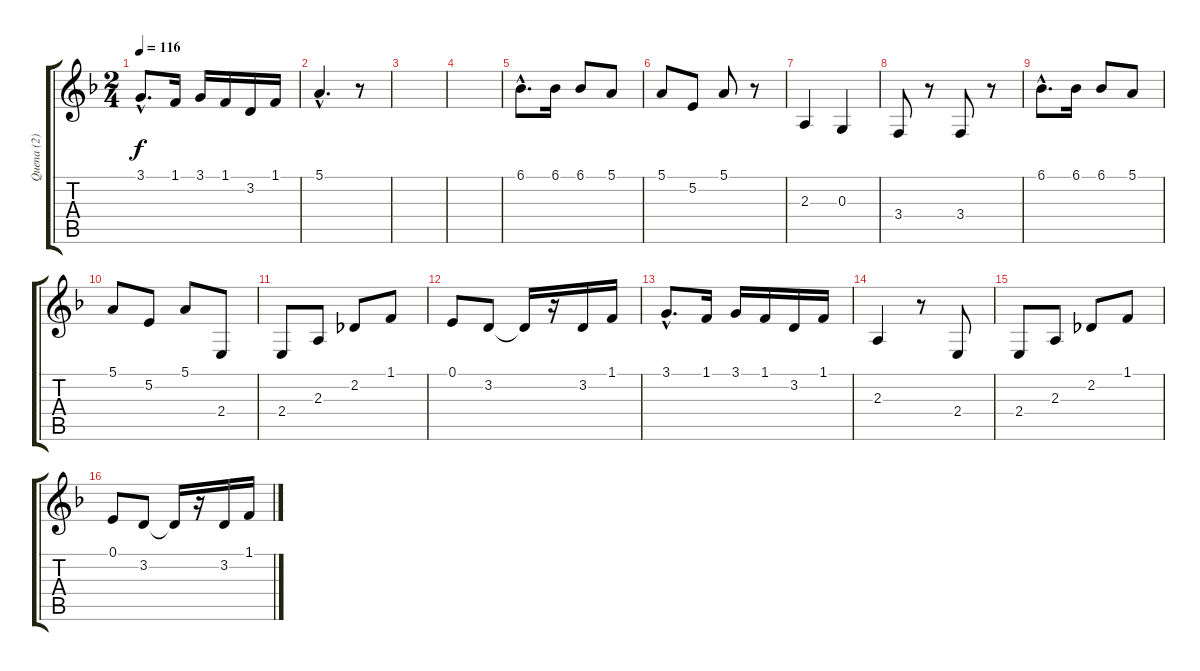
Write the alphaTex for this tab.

\track ("Quena (2)" "Quena (2)") {instrument flute}
\staff {score tabs}
\tuning (E4 B3 G3 D3 A2 E2) {hide}
\ts (2 4)
\tempo 116
\clef g2
\ks dminor
3.1{hac}.8{d dy f} 1.1.16 3.1.16 1.1.16 3.2.16 1.1.16 |
5.1{hac}.4{d} r.8 |
|
|
6.1{hac}.8{d} 6.1.16 6.1.8 5.1.8 |
5.1.8 5.2.8 5.1.8 r.8 |
2.3.4 0.3.4 |
3.4.8 r.8 3.4.8 r.8 |
6.1{hac}.8{d} 6.1.16 6.1.8 5.1.8 |
5.1.8 5.2.8 5.1.8 2.4.8 |
2.4.8 2.3.8 2.2.8 1.1.8 |
0.1.8 3.2.8 3.2{t}.16 r.16 3.2.16 1.1.16 |
3.1{hac}.8{d} 1.1.16 3.1.16 1.1.16 3.2.16 1.1.16 |
2.3.4 r.8 2.4.8 |
2.4.8 2.3.8 2.2.8 1.1.8 |
0.1.8 3.2.8 3.2{t}.16 r.16 3.2.16 1.1.16
